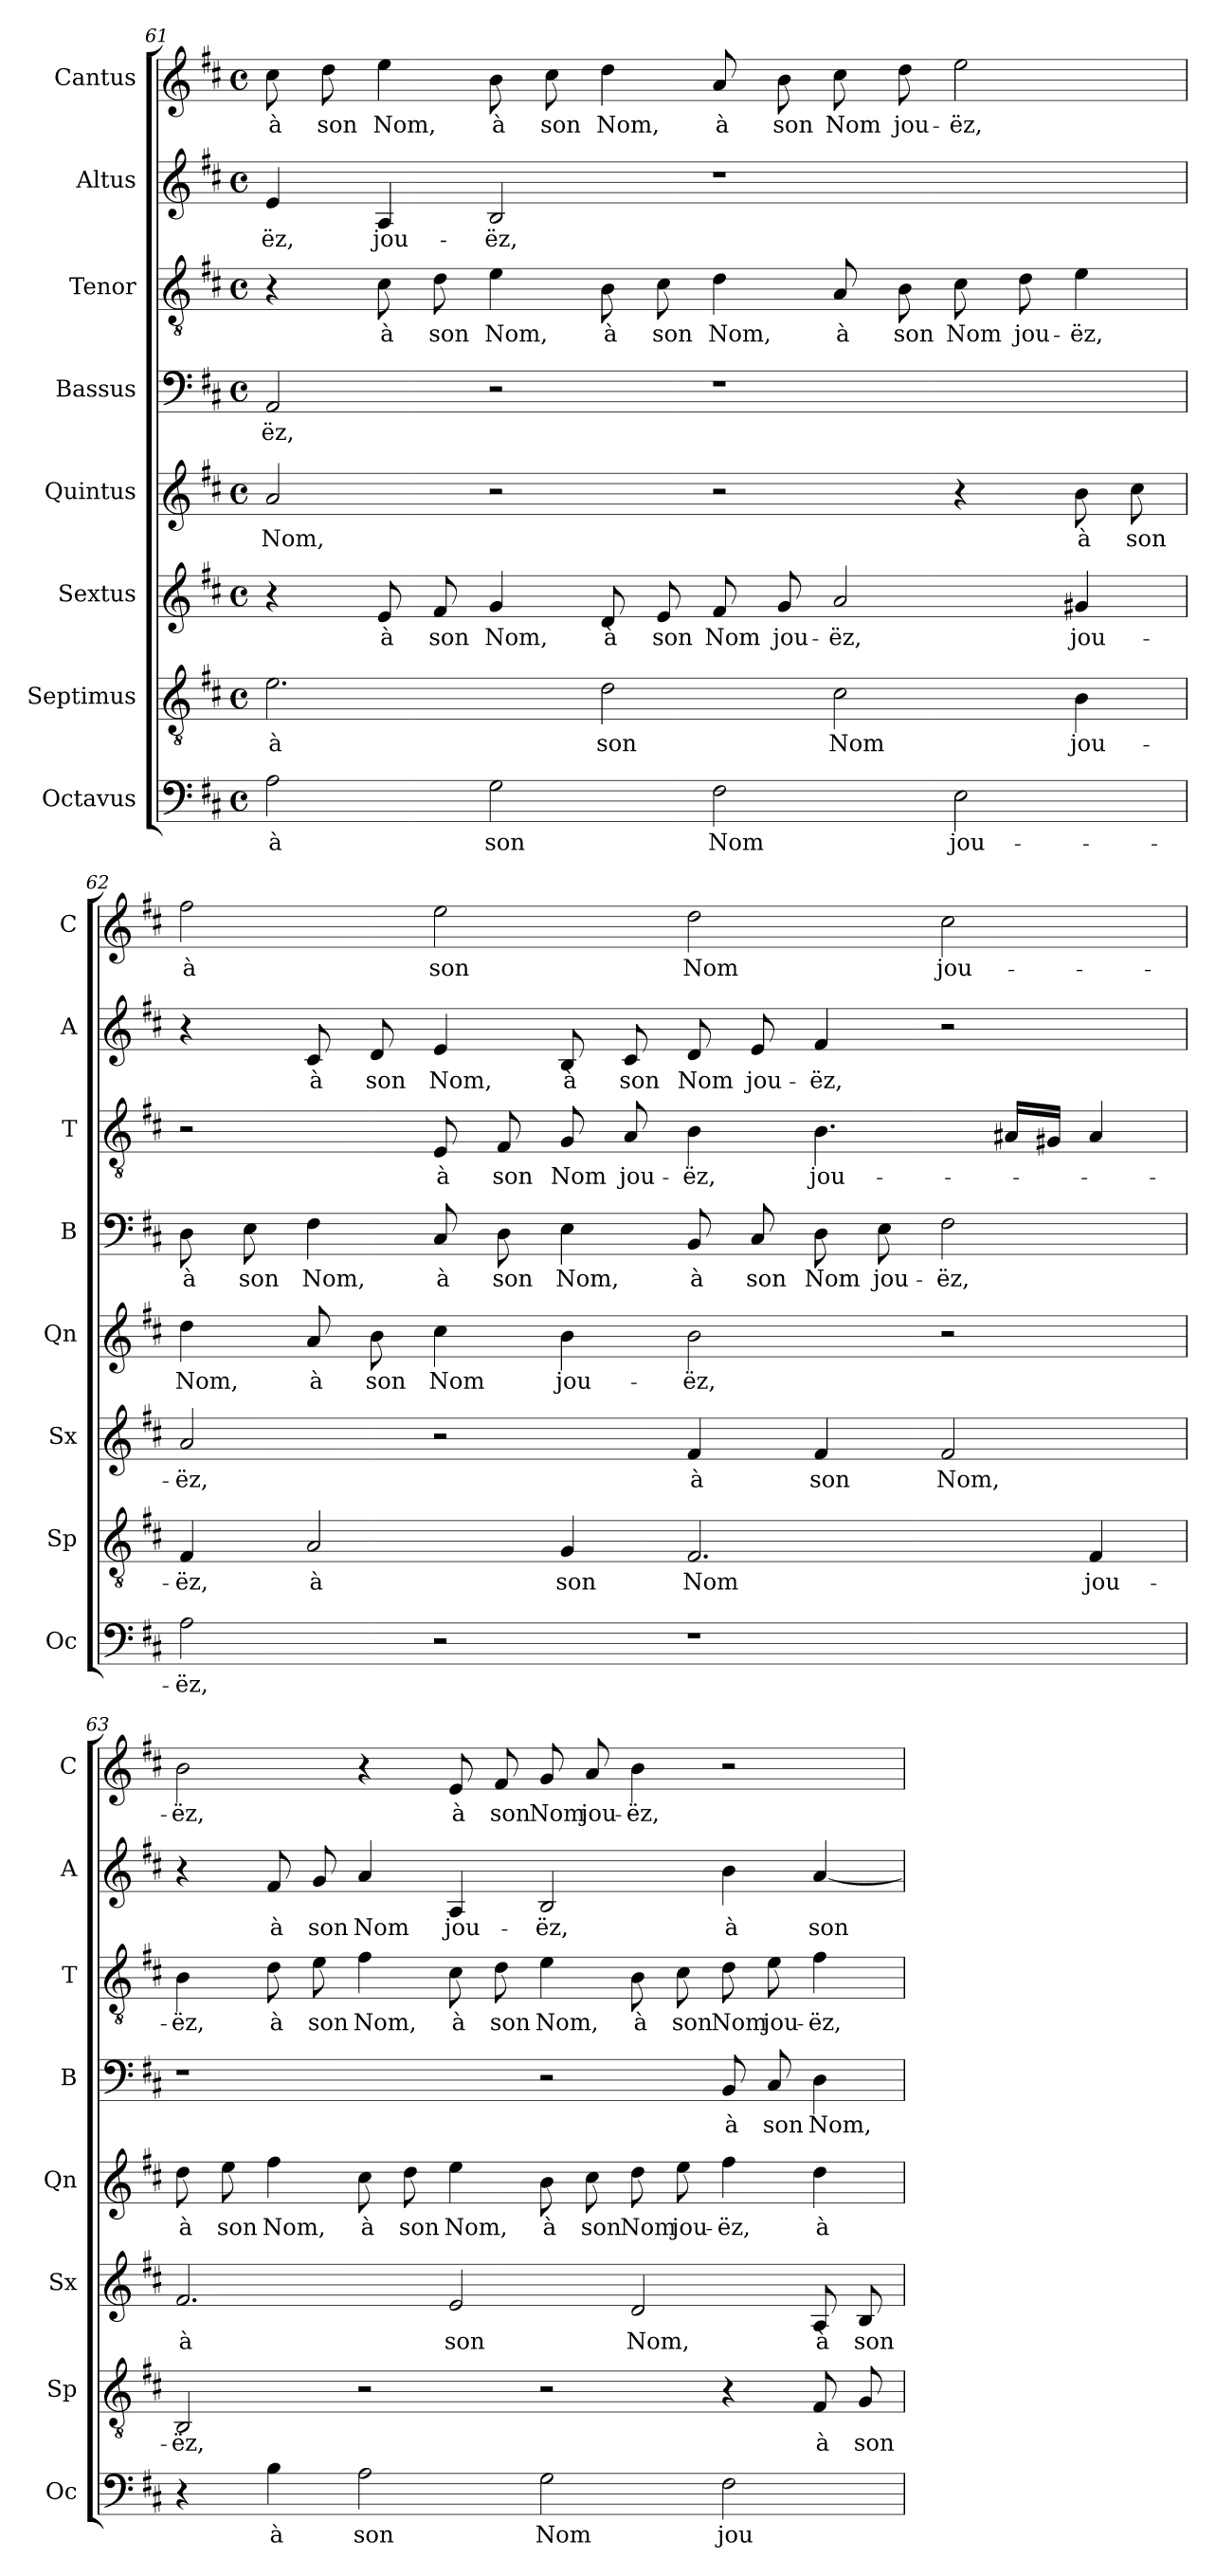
**kern	**text	**kern	**text	**kern	**text	**kern	**text	**kern	**text	**kern	**text	**kern	**text	**kern	**text
*part8	*part8	*part7	*part7	*part6	*part6	*part5	*part5	*part4	*part4	*part3	*part3	*part2	*part2	*part1	*part1
*staff8	*staff8	*staff7	*staff7	*staff6	*staff6	*staff5	*staff5	*staff4	*staff4	*staff3	*staff3	*staff2	*staff2	*staff1	*staff1
*I"Octavus	*	*I"Septimus	*	*I"Sextus	*	*I"Quintus	*	*I"Bassus	*	*I"Tenor	*	*I"Altus	*	*I"Cantus	*
*I'Oc	*	*I'Sp	*	*I'Sx	*	*I'Qn	*	*I'B	*	*I'T	*	*I'A	*	*I'C	*
!!LO:PB:g=z
*clefF4	*	*clefGv2	*	*clefG2	*	*clefG2	*	*clefF4	*	*clefGv2	*	*clefG2	*	*clefG2	*
*k[f#c#]	*	*k[f#c#]	*	*k[f#c#]	*	*k[f#c#]	*	*k[f#c#]	*	*k[f#c#]	*	*k[f#c#]	*	*k[f#c#]	*
*D:	*	*D:	*	*D:	*	*D:	*	*D:	*	*D:	*	*D:	*	*D:	*
*M4/4	*	*M4/4	*	*M4/4	*	*M4/4	*	*M4/4	*	*M4/4	*	*M4/4	*	*M4/4	*
*met(c)	*	*met(c)	*	*met(c)	*	*met(c)	*	*met(c)	*	*met(c)	*	*met(c)	*	*met(c)	*
=61	=61	=61	=61	=61	=61	=61	=61	=61	=61	=61	=61	=61	=61	=61	=61
!	!LO:LY:b	!	!LO:LY:b	!	!	!	!LO:LY:b	!	!LO:LY:b	!	!	!	!LO:LY:b	!	!LO:LY:b
2A\	à	2.e\	à	4r	.	2a/	Nom,	2AA/	-ëz,	4r	.	4e/	-ëz,	8cc#\	à
!	!	!	!	!	!	!	!	!	!	!	!	!	!	!	!LO:LY:b
.	.	.	.	.	.	.	.	.	.	.	.	.	.	8dd\	son
!	!	!	!	!	!LO:LY:b	!	!	!	!	!	!LO:LY:b	!	!LO:LY:b	!	!LO:LY:b
.	.	.	.	8e/	à	.	.	.	.	8c#\	à	4A/	jou-	4ee\	Nom,
!	!	!	!	!	!LO:LY:b	!	!	!	!	!	!LO:LY:b	!	!	!	!
.	.	.	.	8f#/	son	.	.	.	.	8d\	son	.	.	.	.
!	!LO:LY:b	!	!	!	!LO:LY:b	!	!	!	!	!	!LO:LY:b	!	!LO:LY:b	!	!LO:LY:b
2G\	son	.	.	4g/	Nom,	2r	.	2r	.	4e\	Nom,	2B/	-ëz,	8b\	à
!	!	!	!	!	!	!	!	!	!	!	!	!	!	!	!LO:LY:b
.	.	.	.	.	.	.	.	.	.	.	.	.	.	8cc#\	son
!	!	!	!LO:LY:b	!	!LO:LY:b	!	!	!	!	!	!LO:LY:b	!	!	!	!LO:LY:b
.	.	2d\	son	8d/	à	.	.	.	.	8B\	à	.	.	4dd\	Nom,
!	!	!	!	!	!LO:LY:b	!	!	!	!	!	!LO:LY:b	!	!	!	!
.	.	.	.	8e/	son	.	.	.	.	8c#\	son	.	.	.	.
!	!LO:LY:b	!	!	!	!LO:LY:b	!	!	!	!	!	!LO:LY:b	!	!	!	!LO:LY:b
2F#\	Nom	.	.	8f#/	Nom	2r	.	1r	.	4d\	Nom,	1r	.	8a/	à
!	!	!	!	!	!LO:LY:b	!	!	!	!	!	!	!	!	!	!LO:LY:b
.	.	.	.	8g/	jou-	.	.	.	.	.	.	.	.	8b\	son
!	!	!	!LO:LY:b	!	!LO:LY:b	!	!	!	!	!	!LO:LY:b	!	!	!	!LO:LY:b
.	.	2c#\	Nom	2a/	-ëz,	.	.	.	.	8A/	à	.	.	8cc#\	Nom
!	!	!	!	!	!	!	!	!	!	!	!LO:LY:b	!	!	!	!LO:LY:b
.	.	.	.	.	.	.	.	.	.	8B\	son	.	.	8dd\	jou-
!	!LO:LY:b	!	!	!	!	!	!	!	!	!	!LO:LY:b	!	!	!	!LO:LY:b
2E\	jou-	.	.	.	.	4r	.	.	.	8c#\	Nom	.	.	2ee\	-ëz,
!	!	!	!	!	!	!	!	!	!	!	!LO:LY:b	!	!	!	!
.	.	.	.	.	.	.	.	.	.	8d\	jou-	.	.	.	.
!	!	!	!LO:LY:b	!	!LO:LY:b	!	!LO:LY:b	!	!	!	!LO:LY:b	!	!	!	!
.	.	4B\	jou-	4g#X/	jou-	8b\	à	.	.	4e\	-ëz,	.	.	.	.
!	!	!	!	!	!	!	!LO:LY:b	!	!	!	!	!	!	!	!
.	.	.	.	.	.	8cc#\	son	.	.	.	.	.	.	.	.
=62	=62	=62	=62	=62	=62	=62	=62	=62	=62	=62	=62	=62	=62	=62	=62
!	!LO:LY:b	!	!LO:LY:b	!	!LO:LY:b	!	!LO:LY:b	!	!LO:LY:b	!	!	!	!	!	!LO:LY:b
2A\	-ëz,	4F#/	-ëz,	2a/	-ëz,	4dd\	Nom,	8D\	à	2r	.	4r	.	2ff#\	à
!	!	!	!	!	!	!	!	!	!LO:LY:b	!	!	!	!	!	!
.	.	.	.	.	.	.	.	8E\	son	.	.	.	.	.	.
!	!	!	!LO:LY:b	!	!	!	!LO:LY:b	!	!LO:LY:b	!	!	!	!LO:LY:b	!	!
.	.	2A/	à	.	.	8a/	à	4F#\	Nom,	.	.	8c#/	à	.	.
!	!	!	!	!	!	!	!LO:LY:b	!	!	!	!	!	!LO:LY:b	!	!
.	.	.	.	.	.	8b\	son	.	.	.	.	8d/	son	.	.
!	!	!	!	!	!	!	!LO:LY:b	!	!LO:LY:b	!	!LO:LY:b	!	!LO:LY:b	!	!LO:LY:b
2r	.	.	.	2r	.	4cc#\	Nom	8C#/	à	8E/	à	4e/	Nom,	2ee\	son
!	!	!	!	!	!	!	!	!	!LO:LY:b	!	!LO:LY:b	!	!	!	!
.	.	.	.	.	.	.	.	8D\	son	8F#/	son	.	.	.	.
!	!	!	!LO:LY:b	!	!	!	!LO:LY:b	!	!LO:LY:b	!	!LO:LY:b	!	!LO:LY:b	!	!
.	.	4G/	son	.	.	4b\	jou-	4E\	Nom,	8G/	Nom	8B/	à	.	.
!	!	!	!	!	!	!	!	!	!	!	!LO:LY:b	!	!LO:LY:b	!	!
.	.	.	.	.	.	.	.	.	.	8A/	jou-	8c#/	son	.	.
!	!	!	!LO:LY:b	!	!LO:LY:b	!	!LO:LY:b	!	!LO:LY:b	!	!LO:LY:b	!	!LO:LY:b	!	!LO:LY:b
1r	.	2.F#/	Nom	4f#/	à	2b\	-ëz,	8BB/	à	4B\	-ëz,	8d/	Nom	2dd\	Nom
!	!	!	!	!	!	!	!	!	!LO:LY:b	!	!	!	!LO:LY:b	!	!
.	.	.	.	.	.	.	.	8C#/	son	.	.	8e/	jou-	.	.
!	!	!	!	!	!LO:LY:b	!	!	!	!LO:LY:b	!	!LO:LY:b	!	!LO:LY:b	!	!
.	.	.	.	4f#/	son	.	.	8D\	Nom	4.B\	jou-	4f#/	-ëz,	.	.
!	!	!	!	!	!	!	!	!	!LO:LY:b	!	!	!	!	!	!
.	.	.	.	.	.	.	.	8E\	jou-	.	.	.	.	.	.
!	!	!	!	!	!LO:LY:b	!	!	!	!LO:LY:b	!	!	!	!	!	!LO:LY:b
.	.	.	.	2f#/	Nom,	2r	.	2F#\	-ëz,	.	.	2r	.	2cc#\	jou-
.	.	.	.	.	.	.	.	.	.	16A#X/LL	.	.	.	.	.
.	.	.	.	.	.	.	.	.	.	16G#X/JJ	.	.	.	.	.
!	!	!	!LO:LY:b	!	!	!	!	!	!	!	!	!	!	!	!
.	.	4F#/	jou-	.	.	.	.	.	.	4A#/	.	.	.	.	.
!!LO:LB:g=z
=63	=63	=63	=63	=63	=63	=63	=63	=63	=63	=63	=63	=63	=63	=63	=63
!	!	!	!LO:LY:b	!	!LO:LY:b	!	!LO:LY:b	!	!	!	!LO:LY:b	!	!	!	!LO:LY:b
4r	.	2BB/	-ëz,	2.f#/	à	8dd\	à	1r	.	4B\	-ëz,	4r	.	2b\	-ëz,
!	!	!	!	!	!	!	!LO:LY:b	!	!	!	!	!	!	!	!
.	.	.	.	.	.	8ee\	son	.	.	.	.	.	.	.	.
!	!LO:LY:b	!	!	!	!	!	!LO:LY:b	!	!	!	!LO:LY:b	!	!LO:LY:b	!	!
4B\	à	.	.	.	.	4ff#\	Nom,	.	.	8d\	à	8f#/	à	.	.
!	!	!	!	!	!	!	!	!	!	!	!LO:LY:b	!	!LO:LY:b	!	!
.	.	.	.	.	.	.	.	.	.	8e\	son	8g/	son	.	.
!	!LO:LY:b	!	!	!	!	!	!LO:LY:b	!	!	!	!LO:LY:b	!	!LO:LY:b	!	!
2A\	son	2r	.	.	.	8cc#\	à	.	.	4f#\	Nom,	4a/	Nom	4r	.
!	!	!	!	!	!	!	!LO:LY:b	!	!	!	!	!	!	!	!
.	.	.	.	.	.	8dd\	son	.	.	.	.	.	.	.	.
!	!	!	!	!	!LO:LY:b	!	!LO:LY:b	!	!	!	!LO:LY:b	!	!LO:LY:b	!	!LO:LY:b
.	.	.	.	2e/	son	4ee\	Nom,	.	.	8c#\	à	4A/	jou-	8e/	à
!	!	!	!	!	!	!	!	!	!	!	!LO:LY:b	!	!	!	!LO:LY:b
.	.	.	.	.	.	.	.	.	.	8d\	son	.	.	8f#/	son
!	!LO:LY:b	!	!	!	!	!	!LO:LY:b	!	!	!	!LO:LY:b	!	!LO:LY:b	!	!LO:LY:b
2G\	Nom	2r	.	.	.	8b\	à	2r	.	4e\	Nom,	2B/	-ëz,	8g/	Nom
!	!	!	!	!	!	!	!LO:LY:b	!	!	!	!	!	!	!	!LO:LY:b
.	.	.	.	.	.	8cc#\	son	.	.	.	.	.	.	8a/	jou-
!	!	!	!	!	!LO:LY:b	!	!LO:LY:b	!	!	!	!LO:LY:b	!	!	!	!LO:LY:b
.	.	.	.	2d/	Nom,	8dd\	Nom	.	.	8B\	à	.	.	4b\	-ëz,
!	!	!	!	!	!	!	!LO:LY:b	!	!	!	!LO:LY:b	!	!	!	!
.	.	.	.	.	.	8ee\	jou-	.	.	8c#\	son	.	.	.	.
!	!LO:LY:b	!	!	!	!	!	!LO:LY:b	!	!LO:LY:b	!	!LO:LY:b	!	!LO:LY:b	!	!
2F#\	jou-	4r	.	.	.	4ff#\	-ëz,	8BB/	à	8d\	Nom	4b\	à	2r	.
!	!	!	!	!	!	!	!	!	!LO:LY:b	!	!LO:LY:b	!	!	!	!
.	.	.	.	.	.	.	.	8C#/	son	8e\	jou-	.	.	.	.
!	!	!	!LO:LY:b	!	!LO:LY:b	!	!LO:LY:b	!	!LO:LY:b	!	!LO:LY:b	!	!LO:LY:b	!	!
.	.	8F#/	à	8A/	à	4dd\	à	4D\	Nom,	4f#\	-ëz,	[4a/	son	.	.
!	!	!	!LO:LY:b	!	!LO:LY:b	!	!	!	!	!	!	!	!	!	!
.	.	8G/	son	8B/	son	.	.	.	.	.	.	.	.	.	.
=	=	=	=	=	=	=	=	=	=	=	=	=	=	=	=
*-	*-	*-	*-	*-	*-	*-	*-	*-	*-	*-	*-	*-	*-	*-	*-
